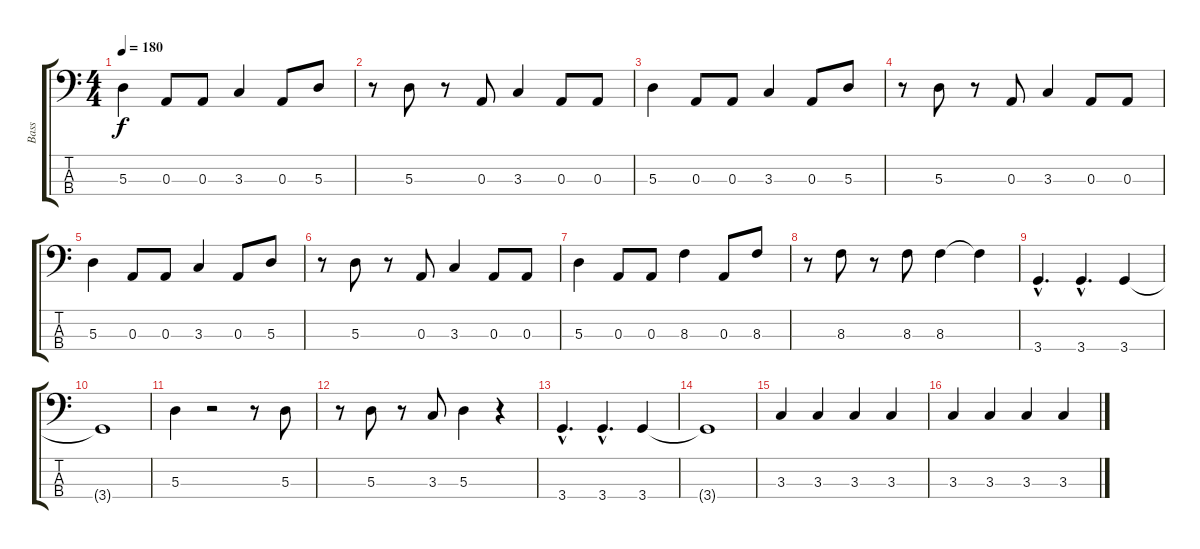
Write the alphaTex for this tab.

\track ("Bass" "Bass") {instrument electricbassfinger}
\staff {score tabs}
\tuning (G2 D2 A1 E1) {hide}
\ts (4 4)
\tempo 180
\clef f4
\ks c
5.3.4{dy f} 0.3.8 0.3.8 3.3.4 0.3.8 5.3.8 |
r.8 5.3.8 r.8 0.3.8 3.3.4 0.3.8 0.3.8 |
5.3.4 0.3.8 0.3.8 3.3.4 0.3.8 5.3.8 |
r.8 5.3.8 r.8 0.3.8 3.3.4 0.3.8 0.3.8 |
5.3.4 0.3.8 0.3.8 3.3.4 0.3.8 5.3.8 |
r.8 5.3.8 r.8 0.3.8 3.3.4 0.3.8 0.3.8 |
5.3.4 0.3.8 0.3.8 8.3.4 0.3.8 8.3.8 |
r.8 8.3.8 r.8 8.3.8 8.3.4 8.3{t}.4 |
3.4{hac}.4{d} 3.4{hac}.4{d} 3.4.4 |
3.4{t}.1 |
5.3.4 r.2 r.8 5.3.8 |
r.8 5.3.8 r.8 3.3.8 5.3.4 r.4 |
3.4{hac}.4{d} 3.4{hac}.4{d} 3.4.4 |
3.4{t}.1 |
3.3.4 3.3.4 3.3.4 3.3.4 |
3.3.4 3.3.4 3.3.4 3.3.4
